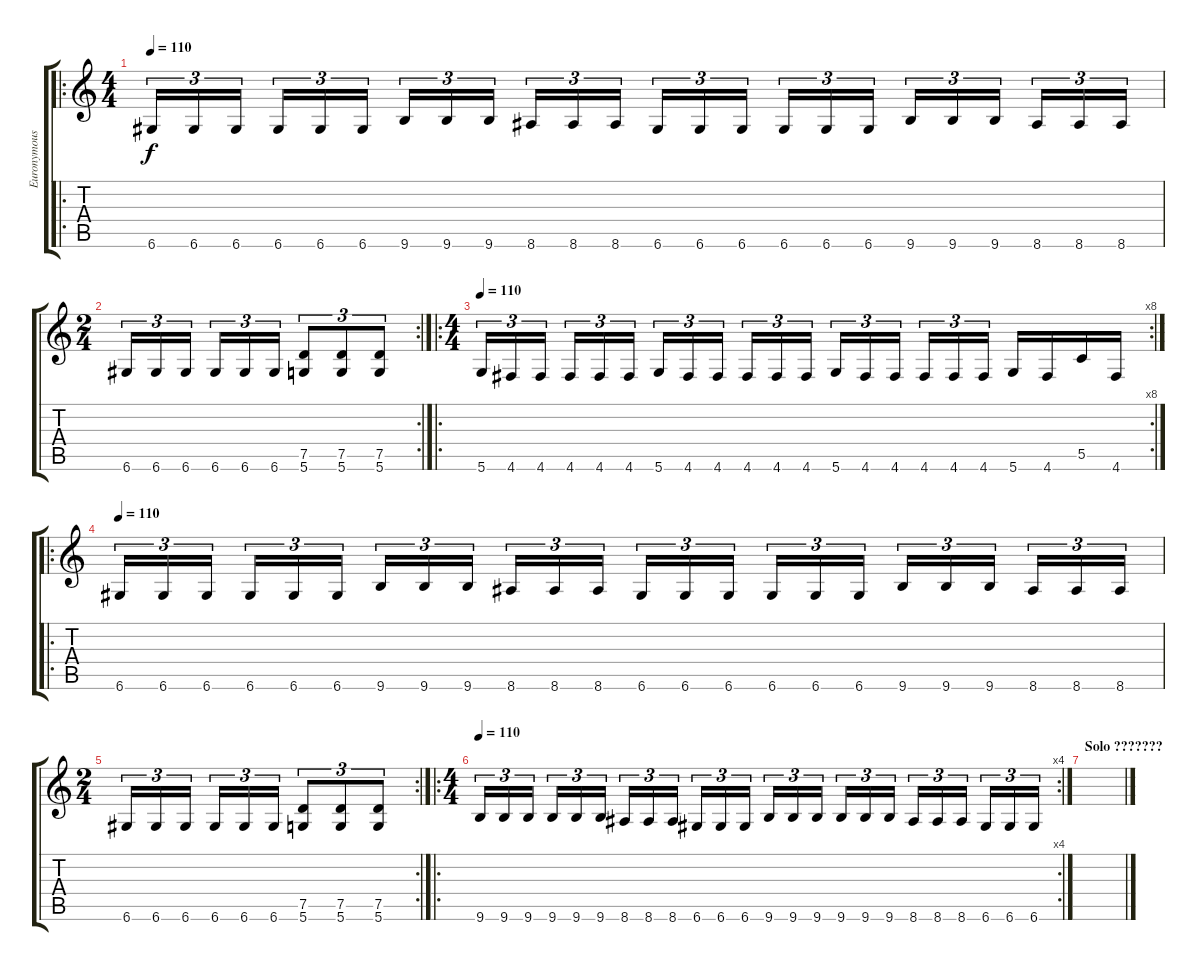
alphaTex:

\track ("Euronymous" "Euronymous") {instrument distortionguitar}
\staff {score tabs}
\tuning (D4 A3 F3 C3 G2 D2) {hide}
\ro
\ts (4 4)
\tempo 110
\clef g2
\ks c
6.6.16{tu (3 2) dy f} 6.6.16{tu (3 2)} 6.6.16{tu (3 2)} 6.6.16{tu (3 2)} 6.6.16{tu (3 2)} 6.6.16{tu (3 2)} 9.6.16{tu (3 2)} 9.6.16{tu (3 2)} 9.6.16{tu (3 2)} 8.6.16{tu (3 2)} 8.6.16{tu (3 2)} 8.6.16{tu (3 2)} 6.6.16{tu (3 2)} 6.6.16{tu (3 2)} 6.6.16{tu (3 2)} 6.6.16{tu (3 2)} 6.6.16{tu (3 2)} 6.6.16{tu (3 2)} 9.6.16{tu (3 2)} 9.6.16{tu (3 2)} 9.6.16{tu (3 2)} 8.6.16{tu (3 2)} 8.6.16{tu (3 2)} 8.6.16{tu (3 2)} |
\rc 2
\ts (2 4)
6.6.16{tu (3 2)} 6.6.16{tu (3 2)} 6.6.16{tu (3 2)} 6.6.16{tu (3 2)} 6.6.16{tu (3 2)} 6.6.16{tu (3 2)} (7.5 5.6).8{tu (3 2)} (7.5 5.6).8{tu (3 2)} (7.5 5.6).8{tu (3 2)} |
\ro
\rc 8
\ts (4 4)
\tempo 110
5.6.16{tu (3 2)} 4.6.16{tu (3 2)} 4.6.16{tu (3 2)} 4.6.16{tu (3 2)} 4.6.16{tu (3 2)} 4.6.16{tu (3 2)} 5.6.16{tu (3 2)} 4.6.16{tu (3 2)} 4.6.16{tu (3 2)} 4.6.16{tu (3 2)} 4.6.16{tu (3 2)} 4.6.16{tu (3 2)} 5.6.16{tu (3 2)} 4.6.16{tu (3 2)} 4.6.16{tu (3 2)} 4.6.16{tu (3 2)} 4.6.16{tu (3 2)} 4.6.16{tu (3 2)} 5.6.16 4.6.16 5.5.16 4.6.16 |
\ro
\tempo 110
6.6.16{tu (3 2)} 6.6.16{tu (3 2)} 6.6.16{tu (3 2)} 6.6.16{tu (3 2)} 6.6.16{tu (3 2)} 6.6.16{tu (3 2)} 9.6.16{tu (3 2)} 9.6.16{tu (3 2)} 9.6.16{tu (3 2)} 8.6.16{tu (3 2)} 8.6.16{tu (3 2)} 8.6.16{tu (3 2)} 6.6.16{tu (3 2)} 6.6.16{tu (3 2)} 6.6.16{tu (3 2)} 6.6.16{tu (3 2)} 6.6.16{tu (3 2)} 6.6.16{tu (3 2)} 9.6.16{tu (3 2)} 9.6.16{tu (3 2)} 9.6.16{tu (3 2)} 8.6.16{tu (3 2)} 8.6.16{tu (3 2)} 8.6.16{tu (3 2)} |
\rc 2
\ts (2 4)
6.6.16{tu (3 2)} 6.6.16{tu (3 2)} 6.6.16{tu (3 2)} 6.6.16{tu (3 2)} 6.6.16{tu (3 2)} 6.6.16{tu (3 2)} (7.5 5.6).8{tu (3 2)} (7.5 5.6).8{tu (3 2)} (7.5 5.6).8{tu (3 2)} |
\ro
\rc 4
\ts (4 4)
\tempo 110
9.6.16{tu (3 2)} 9.6.16{tu (3 2)} 9.6.16{tu (3 2)} 9.6.16{tu (3 2)} 9.6.16{tu (3 2)} 9.6.16{tu (3 2)} 8.6.16{tu (3 2)} 8.6.16{tu (3 2)} 8.6.16{tu (3 2)} 6.6.16{tu (3 2)} 6.6.16{tu (3 2)} 6.6.16{tu (3 2)} 9.6.16{tu (3 2)} 9.6.16{tu (3 2)} 9.6.16{tu (3 2)} 9.6.16{tu (3 2)} 9.6.16{tu (3 2)} 9.6.16{tu (3 2)} 8.6.16{tu (3 2)} 8.6.16{tu (3 2)} 8.6.16{tu (3 2)} 6.6.16{tu (3 2)} 6.6.16{tu (3 2)} 6.6.16{tu (3 2)} |
\section ("" "Solo ???????")
